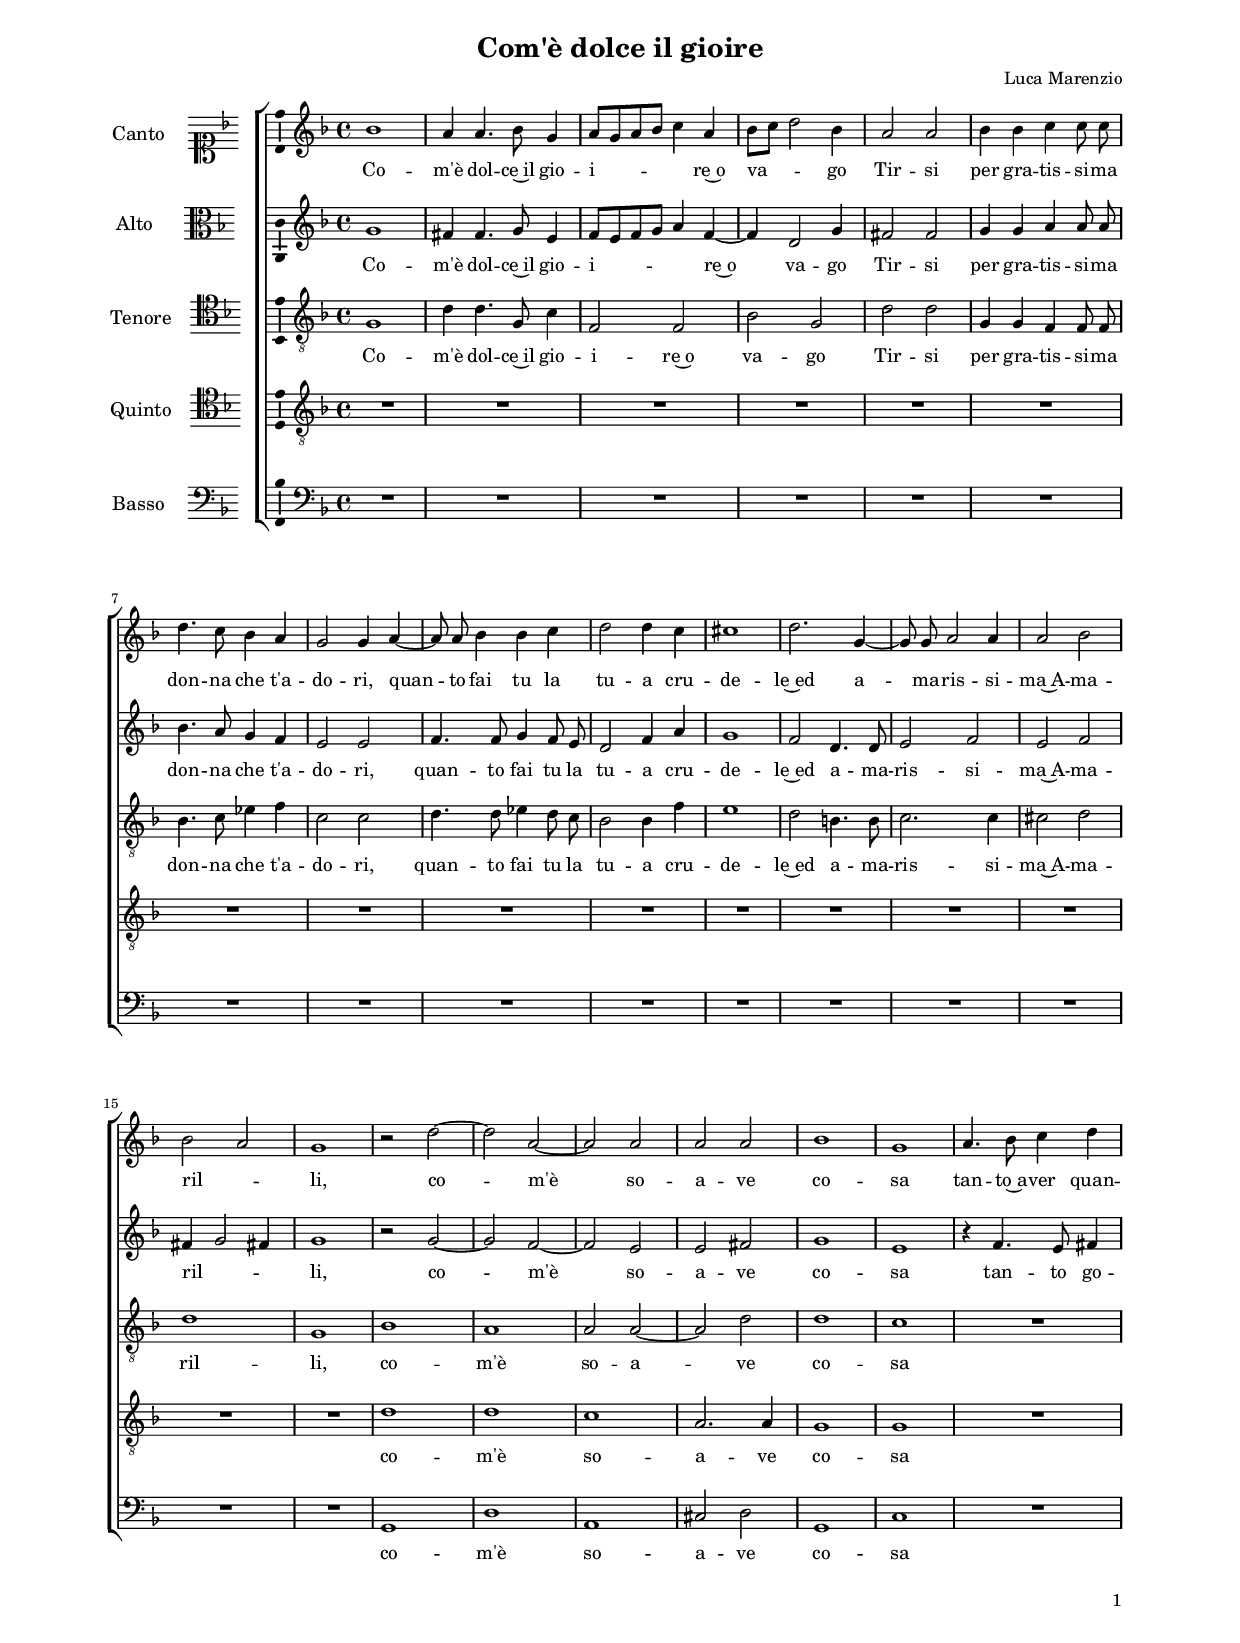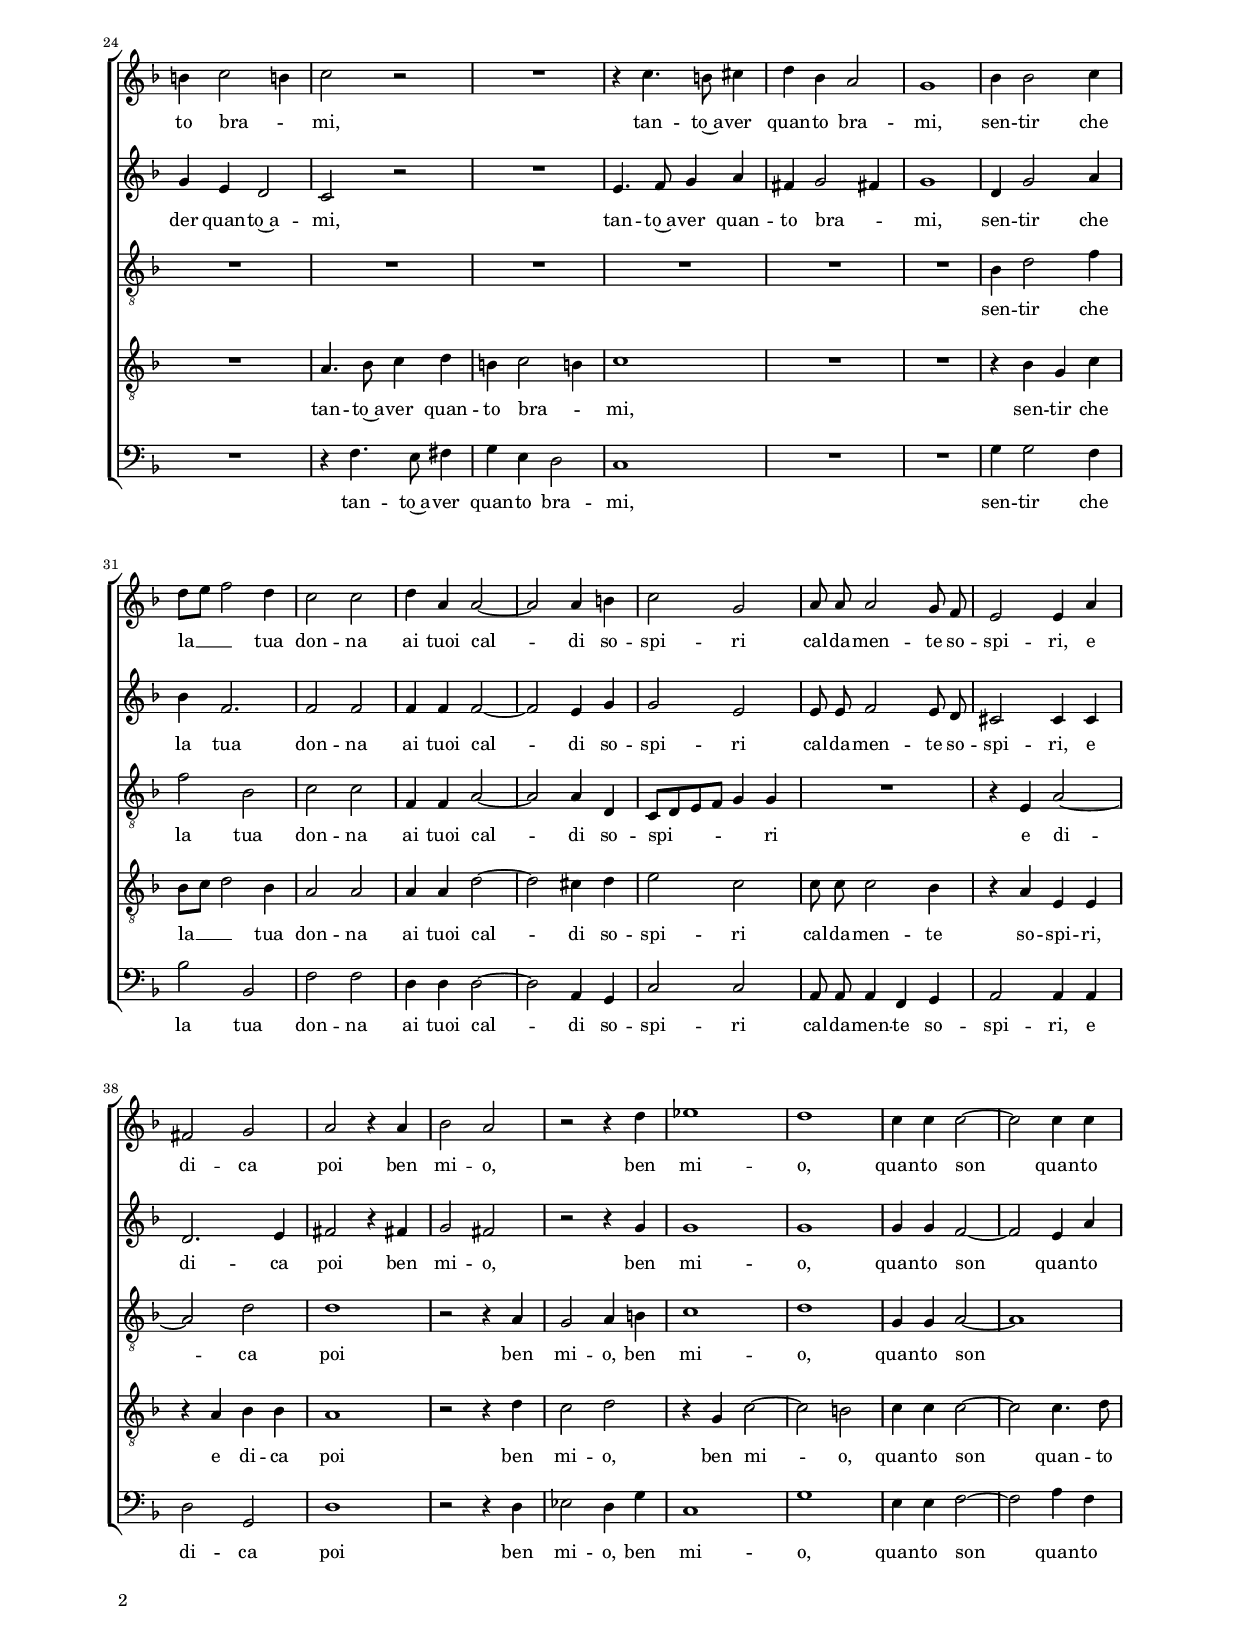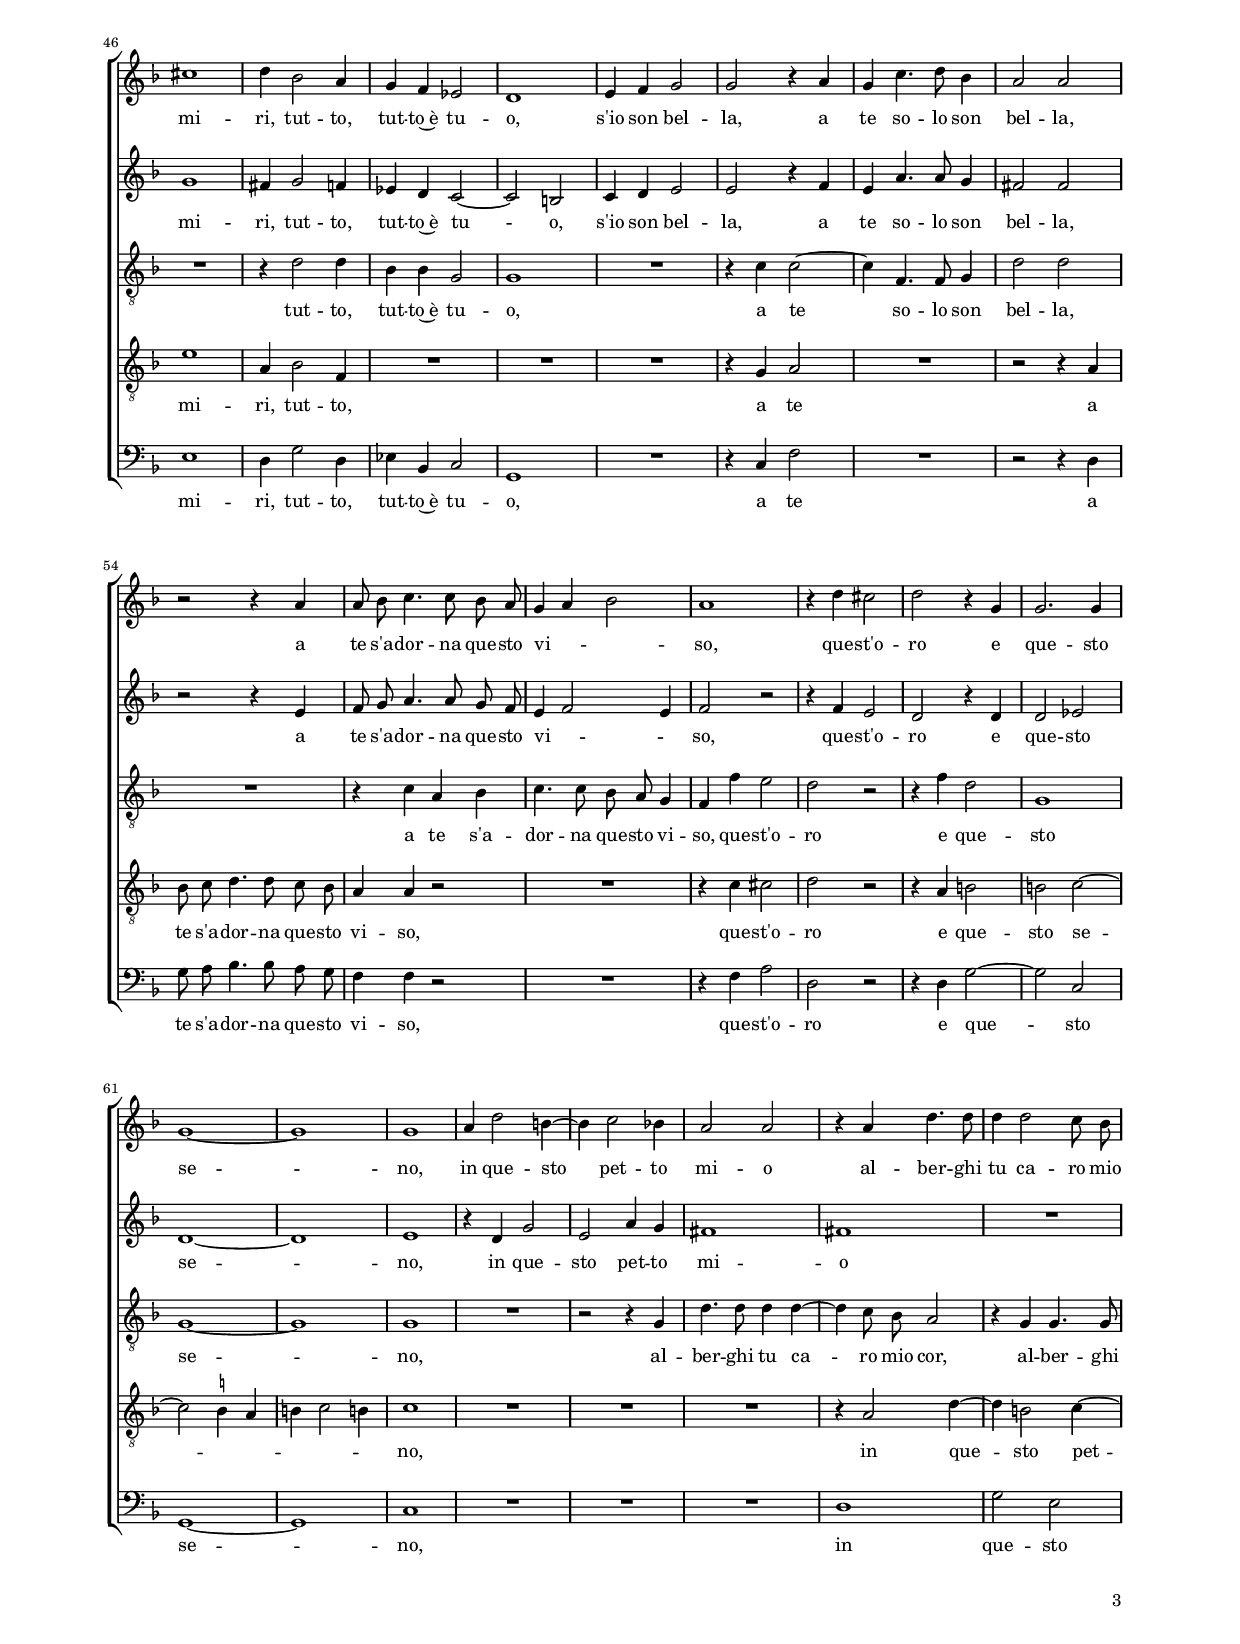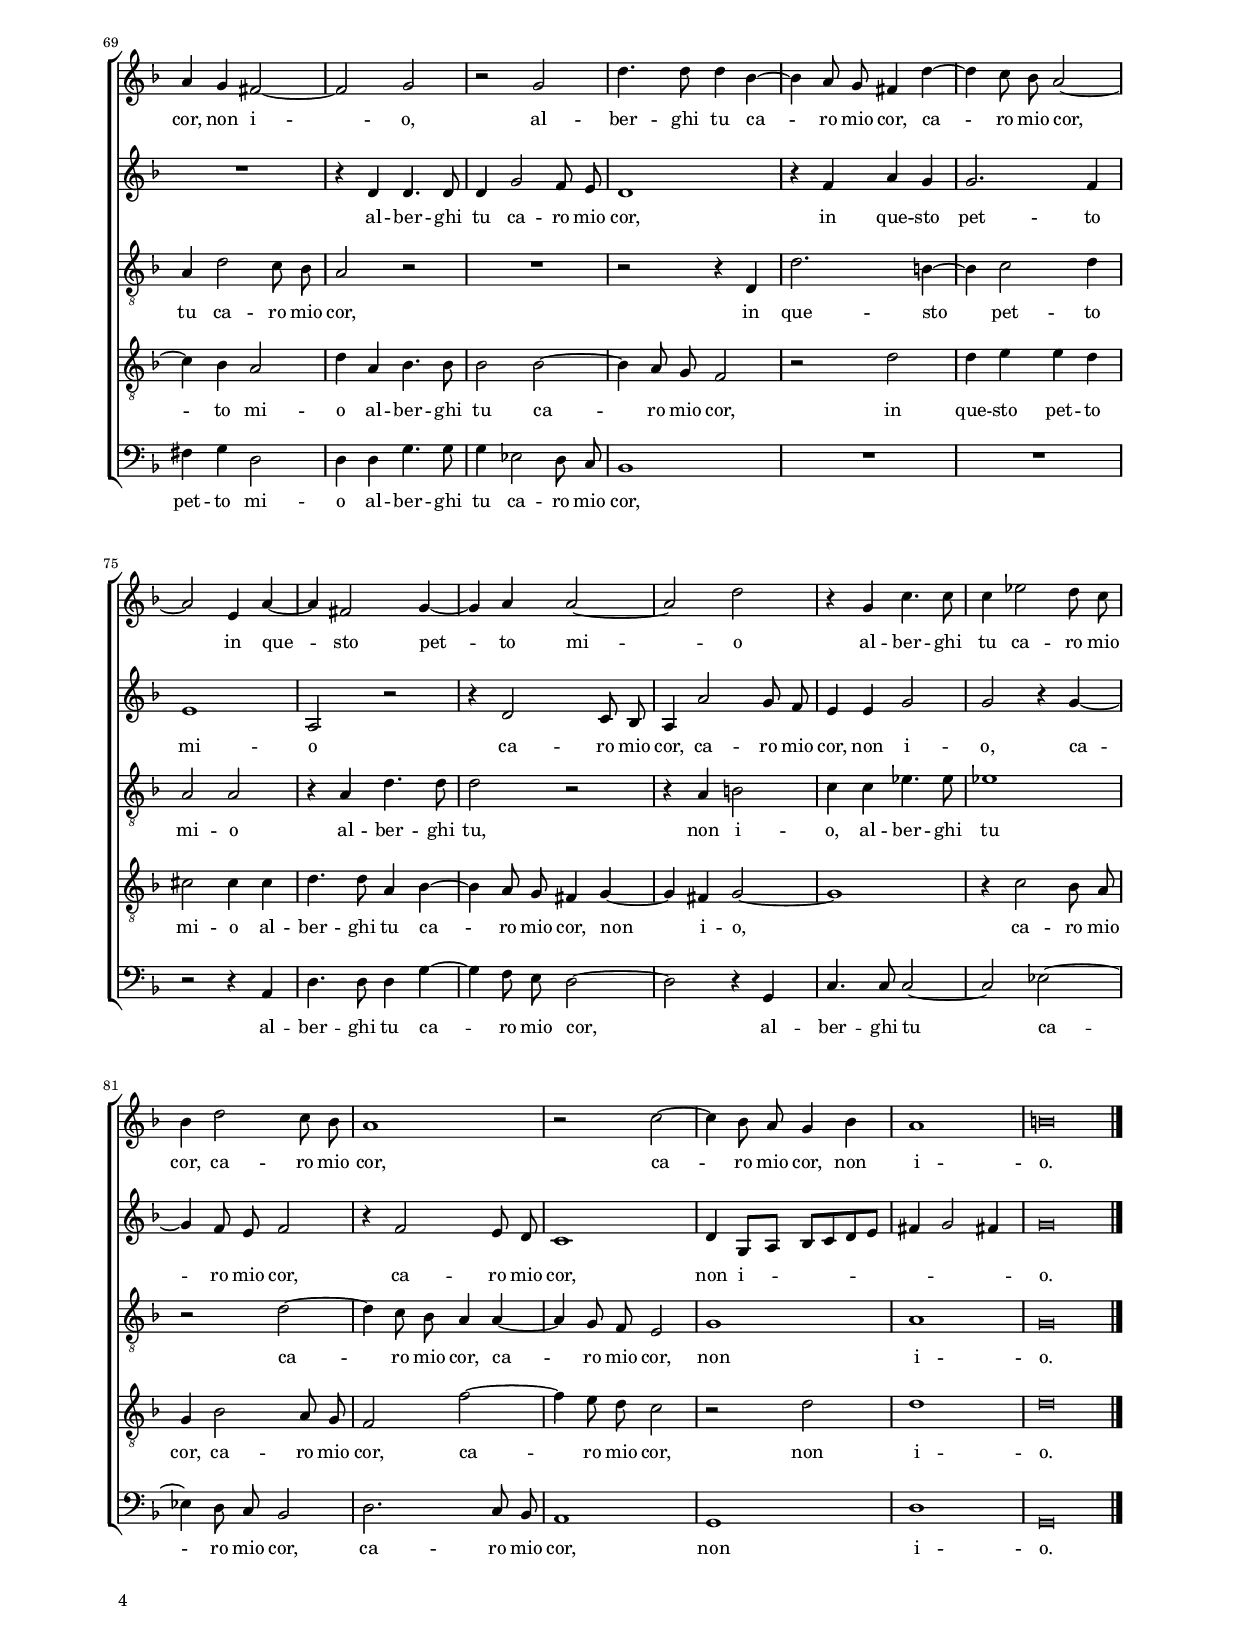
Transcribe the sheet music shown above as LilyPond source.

\header
{
  title="Com'è dolce il gioire"
  composer="Luca Marenzio"
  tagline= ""
}

\version "2.18.2"
\language deutsch
#(set-global-staff-size 15)
% #(set-default-paper-size "letter")
#(ly:set-option 'point-and-click #f)


\paper
	{
	top-margin = 1.8 \cm
	bottom-margin = 1.2 \cm
	left-margin = 2 \cm
	right-margin = 2 \cm
	ragged-bottom = ##f
	ragged-last-bottom = ##f
	print-page-number = ##f
	system-system-spacing = #'((basic-distance . 17) (minimum-distance . 14) (padding . 7) (strechability . 150))
    oddFooterMarkup=\markup   \fill-line { "" \fromproperty #'page:page-number-string }
    evenFooterMarkup=\markup  \fill-line { \fromproperty #'page:page-number-string "" }
    last-bottom-spacing = #'((basic-distance . 12) (minimum-distance . 7) (padding . 4))
%	systems-per-page = 3
%   page-count = 3
%	min-systems-per-page = 3
	markup-system-spacing #'basic-distance = #12
%	print-all-headers = ##t
%	print-first-page-number = ##t
%	first-page-number = 1
	}

	
global = {
    \set Staff.autoBeaming = ##f
	\key f \major
	\time 4/4 
    \set Score.tempoHideNote = ##t
    \tempo 4 = 110
    \skip 1*85 \set Score.measureLength = #(ly:make-moment 2/1) 
    \skip 1*2 \bar "|."
	}

	ficta = { \once \set suggestAccidentals = ##t }

	forget = #(define-music-function (parser location music) (ly:music?) #{
		\accidentalStyle forget
		$music
		\accidentalStyle default
		#})

	m = \melisma
	me = \melismaEnd
%	\mark \markup { \override #'(style . baroque) { \note  #"breve" #1 = \note #"breve." #1 } }

    

incipitcantus = \markup { \score {
	{
	\set Staff.instrumentName = \markup { \fontsize #1 "Canto" }
	\key f \major
	\clef soprano
	s4 \bar ""
	}
	\layout  {
	raggedright = ##t
	indent = 1.6 \cm
	line-width = 2.2\cm
	\context { \Staff \remove Time_signature_engraver }
	\override Staff.Clef.Y-extent = #'(0 . 0)
	}} \hspace #1 }

      
incipitaltus = \markup { \score {
	{
	\set Staff.instrumentName = \markup { \fontsize #1 "Alto" }
	\key f \major
	\clef alto
	s4 \bar ""
	}
	\layout  {
	raggedright = ##t
	indent = 1.6 \cm
	line-width = 2.2\cm
	\context { \Staff \remove Time_signature_engraver }
	\override Staff.Clef.Y-extent = #'(0 . 0)
	}} \hspace #1 }


incipittenor = \markup { \score {
	{
	\set Staff.instrumentName = \markup { \fontsize #1 "Tenore" }
	\key f \major
	\clef tenor
	s4 \bar ""
	}
	\layout  {
	raggedright = ##t
	indent = 1.6 \cm
	line-width = 2.2\cm
	\context { \Staff \remove Time_signature_engraver }
	\override Staff.Clef.Y-extent = #'(0 . 0)
	}} \hspace #1 }
      
      
incipitquintus = \markup { \score {
	{
	\set Staff.instrumentName = \markup { \fontsize #1 "Quinto" }
	\key f \major
	\clef tenor
	s4 \bar ""
	}
	\layout  {
	raggedright = ##t
	indent = 1.6 \cm
	line-width = 2.2\cm
	\context { \Staff \remove Time_signature_engraver }
	\override Staff.Clef.Y-extent = #'(0 . 0)
	}} \hspace #1 }
      
      
incipitbassus = \markup { \score {
	{
	\set Staff.instrumentName = \markup { \fontsize #1 "Basso" }
	\key f \major
	\clef bass
	s4 \bar ""
	}
	\layout  {
	raggedright = ##t
	indent = 1.6 \cm
	line-width = 2.2\cm
	\context { \Staff \remove Time_signature_engraver }
	\override Staff.Clef.Y-extent = #'(0 . 0)
	}} \hspace #1 }


cantus =  \relative c''
	{
	b1
	a4 a4. b8 g4
	a8[ g a b] c4 a
	b8[ c] d2 b4
%5
	a2 a |
	b4 b c c8 c
	d4. c8 b4 a
	g2 g4 a~
	a8 a b4 b c
%10
	d2 d4 c |
	cis1
	d2. g,4~
	g8 g a2 a4
	a2 b
%15
	b2 a |
	g1
	r2 d'~
	d2 a~
	a2 a
%20
	a2 a |
	b1
	g1
	a4. b8 c4 d
	h4 c2 h!4
%25
	c2 r |
	R1
	r4 c4. h8 cis4
	d4 b a2
	g1
%30
	b4 b2 c4 |
	d8[ e] f2 d4
	c2 c
	d4 a a2~
	a2 a4 h
%35
	c2 g |
	a8 a a2 g8 f
	e2 e4 a
	fis2 g
	a2 r4 a
%40
	b2 a |
	r2 r4 d
	es1
	d1
	c4 c c2~
%45
	c2 c4 c |
	cis1
	d4 b2 a4
	g4 f es2
	d1
%50
	e4 f g2 |
	g2 r4 a
	g4 c4. d8 b4
	a2 a
	r2 r4 a
%55
	a8 b c4. c8 b a |
	g4 a b2
	a1
	r4 d cis2
	d2 r4 g,
%60
	g2. g4 |
	g1~
	g1
	g1
	a4 d2 h4~
%65
	h4 c2 b4 |
	a2 a
	r4 a d4. d8
	d4 d2 c8 b
	a4 g fis2~
%70
	fis2 g |
	r2 g
	d'4. d8 d4 b~
	b4 a8 g fis4 d'~
	d4 c8 b a2~
%75
	a2 e4 a~ |
	a4 fis2 g4~
	g4 a a2~
	a2 d
	r4 g, c4. c8
%80
	c4 es2 d8 c |
	b4 d2 c8 b
	a1
	r2 c~
	c4 b8 a g4 b
%85
	a1 |
	h\breve |
	}


altus =  \relative c'
    {
	g'1
	fis4 fis4. g8 e4
	f8[ e f g] a4 f~
	f4 d2 g4
%5
	fis2 fis |
	g4 g a a8 a
	b4. a8 g4 f
	e2 e
	f4. f8 g4 f8 e
%10
	d2 f4 a | 
	g1
	f2 d4. d8
	e2 f
	e2 f
%15
	fis4 g2 fis!4 |
	g1
	r2 g~
	g2 f~
	f2 e
%20
	e2 fis |
	g1
	e1
	r4 f4. e8 fis4
	g4 e d2
%25
	c2 r |
	R1
	e4. f8 g4 a
	fis4 g2 fis!4
	g1
%30
	d4 g2 a4 |
	b4 f2.
	f2 f
	f4 f f2~
	f2 e4 g
%35
	g2 e |
	e8 e f2 e8 d
	cis2 cis4 cis
	d2. e4
	fis2 r4 fis!
%40
	g2 fis |
	r2 r4 g
	g1
	g1
	g4 g f2~
%45
	f2 e4 a |
	g1
	fis4 g2 f4
	es4 d c2~
	c2 h
%50
	c4 d e2 |
	e2 r4 f
	e4 a4. a8 g4
	fis2 fis
	r2 r4 e
%55
	f8 g a4. a8 g f |
	e4 f2 e4
	f2 r
	r4 f e2
	d2 r4 d
%60
	d2 es |
	d1~
	d1
	e1
	r4 d g2
%65
	e2 a4 g |
	fis1
	fis1
	R1
	R1
%70
	r4 d d4. d8 |
	d4 g2 f8 e
	d1
	r4 f a g
	g2. f4
%75
	e1 |
	a,2 r
	r4 d2 c8 b
	a4 a'2 g8 f
	e4 e g2
%80
	g2 r4 g~ |
	g4 f8 e f2
	r4 f2 e8 d
	c1
	d4 g,8[ a] b[ c d e]
%85
	fis4 g2 fis!4 |
	g\breve |
	}


tenor =  \relative c'
	{
	g1
	d'4 d4. g,8 c4
	f,2 f
	b2 g
%5
	d'2 d |
	g,4 g f f8 f
	b4. c8 es4 f
	c2 c
	d4. d8 es4 d8 c
%10
	b2 b4 f' |
	e1
	d2 h4. h8
	c2. c4
	cis2 d
%15
	d1 |
	g,1
	b1
	a1
	a2 a~
%20
	a2 d |
	d1
	c1
	R1
	R1
%25
	R1 |
	R1
	R1
	R1
	R1
%30
	b4 d2 f4 |
	f2 b,
	c2 c
	f,4 f a2~
	a2 a4 d,
%35
	c8[ d e f] g4 g |
	R1
	r4 e a2~
	a2 d
	d1
%40
	r2 r4 a |
	g2 a4 h
	c1
	d1
	g,4 g a2~
%45
	a1 |
	R1
	r4 d2 d4
	b4 b g2
	g1
%50
	R1 |
	r4 c c2~
	c4 f,4. f8 g4
	d'2 d
	R1
%55
	r4 c a b |
	c4. c8 b a g4
	f4 f' e2
	d2 r
	r4 f d2
%60
	g,1 |
	g1~
	g1
	g1
	R1
%65
	r2 r4 g4 |
	d'4. d8 d4 d~
	d4 c8 b a2
	r4 g g4. g8
	a4 d2 c8 b
%70
	a2 r |
	R1
	r2 r4 d,
	d'2. h4~
	h4 c2 d4
%75
	a2 a |
	r4 a d4. d8
	d2 r
	r4 a h2
	c4 c es4. es8
%80
	es1 |
	r2 d~
	d4 c8 b a4 a~
	a4 g8 f e2
	g1
%85
	a1 |
	g\breve |
	}


quintus  =  \relative c'
	{
	R1
	R1
	R1
	R1
%5
	R1 |
	R1
	R1
	R1
	R1
%10
	R1 |
	R1
	R1
	R1
	R1
%15
	R1 |
	R1
	d1
	d1
	c1
%20
	a2. a4 |
	g1
	g1
	R1
	R1
%25
	a4. b8 c4 d |
	h4 c2 h!4
	c1
	R1
	R1
%30
	r4 b g c |
	b8[ c] d2 b4
	a2 a
	a4 a d2~
	d2 cis4 d
%35
	e2 c |
	c8 c c2 b4 |
	r4 a e e
	r4 a b b
	a1
%40
	r2 r4 d |
	c2 d
	r4 g, c2~
	c2 h
	c4 c c2~
%45
	c2 c4. d8 |
	e1
	a,4 b2 f4
	R1
	R1
%50
	R1 |
	r4 g a2
	R1
	r2 r4 a
	b8 c d4. d8 c b
%55
	a4 a r2 |
	R1
	r4 c cis2
	d2 r
	r4 a h2
%60
	h2 c~ |
	c2 \ficta h4 a
	h4 c2 h!4
	c1
	R1
%65
	R1 |
	R1
	r4 a2 d4~
	d4 h2 c4~
	c4 b a2
%70
	d4 a b4. b8 |
	b2 b~
	b4 a8 g f2
	r2 d'
	d4 e e d
%75
	cis2 cis4 cis |
	d4. d8 a4 b~
	b4 a8 g fis4 g~
	g4 fis g2~
	g1
%80
	r4 c2 b8 a |
	g4 b2 a8 g
	f2 f'~
	f4 e8 d c2
	r2 d
%85
	d1 |
	d\breve |
	}


bassus  =  \relative c
	{
	R1
	R1
	R1
	R1
%5
	R1 |
	R1
	R1
	R1
	R1
%10
	R1 |
	R1
	R1
	R1
	R1
%15
	R1 |
	R1
	g1
	d'1
	a1
%20
    cis2 d |	
	g,1
	c1
	R1
	R1
%25
	r4 f4. e8 fis4 |
	g4 e d2
	c1
	R1
	R1
%30
	g'4 g2 f4 |
	b2 b,
	f'2 f
	d4 d d2~
	d2 a4 g
%35
	c2 c |
	a8 a a4 f g
	a2 a4 a
	d2 g,
	d'1
%40
	r2 r4 d |
	es2 d4 g
	c,1
	g'1
	e4 e f2~
%45
	f2 a4 f |
	e1
	d4 g2 d4
	es4 b c2
	g1
%50
	R1 |
	r4 c f2
	R1
	r2 r4 d
	g8 a b4. b8 a g
%55
	f4 f r2 |
	R1
	r4 f a2
	d,2 r
	r4 d g2~
%60
	g2 c, |
	g1~
	g1
	c1
	R1
%65
	R1 |
	R1
	d1
	g2 e
	fis4 g d2
%70
	d4 d g4. g8 |
	g4 es2 d8 c
	b1
	R1
	R1
%75
	r2 r4 a |
	d4. d8 d4 g~
	g4 f8 e d2~
	d2 r4 g,
	c4. c8 c2~
%80
	c2 es~ |
	es4 d8 c b2
	d2. c8 b
	a1
	g1
%85
	d'1 |
	g,\breve |
	}


lyricscantus = \lyricmode {
	Co -- m'è dol -- ce~il gio -- i -- _ re~o va -- _ go Tir -- si
    per gra -- tis -- si -- ma don -- na che t'a -- do -- ri,
    quan -- to fai tu la tu -- a
    cru -- de -- le~ed a -- ma -- ris -- si -- ma~A -- ma -- ril -- _ li,
    co -- m'è so -- a -- ve co -- sa 
    tan -- to~a -- ver quan -- to bra -- _ mi,
    tan -- to~a -- ver quan -- to bra -- mi,
    sen -- tir che la __ _ tua don -- na
    ai tuoi cal -- di so -- spi -- ri
    cal -- da -- men -- te so -- spi -- ri,
    e di -- ca poi ben mi -- o,
    ben mi -- o,
    quan -- to son quan -- to mi -- ri,
    tut -- to, tut -- to~è tu -- o,
    s'io son bel -- la,
    a te so -- lo son bel -- la,
    a te s'a -- dor -- na que -- sto vi -- _ _ so, que -- st'o -- ro e que -- sto se -- no,
    in que -- sto pet -- to mi -- o
    al -- ber -- ghi tu ca -- ro mio cor, non i -- o,
    al -- ber -- ghi tu ca -- ro mio cor,
    ca -- ro mio cor,
    in que -- sto pet -- to mi -- o
    al -- ber -- ghi tu ca -- ro mio cor,
    ca -- ro mio cor,
    ca -- ro mio cor, non i -- o.
	}


lyricsaltus = \lyricmode {
	Co -- m'è dol -- ce~il gio -- i -- _ re~o va -- go Tir -- si
    per gra -- tis -- si -- ma don -- na che t'a -- do -- ri,
    quan -- to fai tu la tu -- a cru -- de -- le~ed a -- ma -- ris -- si -- ma~A -- ma -- ril -- _ _ li,
    co -- m'è so -- a -- ve co -- sa
    tan -- to go -- der quan -- to~a -- mi,
    tan -- to~a -- ver quan -- to bra -- _ mi,
    sen -- tir che la tua don -- na
    ai tuoi cal -- di so -- spi -- ri
    cal -- da -- men -- te so -- spi -- ri,
    e di -- ca poi ben mi -- o,
    ben mi -- o,
    quan -- to son quan -- to mi -- ri,
    tut -- to, tut -- to~è tu -- o,
    s'io son bel -- la,
    a te so -- lo son bel -- la,
    a te s'a -- dor -- na que -- sto vi -- _ _ so, que -- st'o -- ro e que -- sto se -- no,
    in que -- sto pet -- to mi -- o
    al -- ber -- ghi tu ca -- ro mio cor,
    in que -- sto pet -- to mi -- o
    ca -- ro mio cor,
    ca -- ro mio cor, non i -- o,
    ca -- ro mio cor,
    ca -- ro mio cor,
    non i -- _ _ _ _ o.
	}


lyricstenor = \lyricmode {
	Co -- m'è dol -- ce~il gio -- i -- re~o va -- go Tir -- si
    per gra -- tis -- si -- ma don -- na che t'a -- do -- ri,
    quan -- to fai tu la tu -- a cru -- de -- le~ed a -- ma -- ris -- si -- ma~A -- ma -- ril -- li,
    co -- m'è so -- a -- ve co -- sa 
    sen -- tir che la tua don -- na
    ai tuoi cal -- di so -- spi -- _ ri
    e di -- ca poi ben mi -- o,
    ben mi -- o,
    quan -- to son
    tut -- to, tut -- to~è tu -- o,
    a te so -- lo son bel -- la,
    a te s'a -- dor -- na que -- sto vi -- so, que -- st'o -- ro e que -- sto se -- no,
    al -- ber -- ghi tu ca -- ro mio cor,
    al -- ber -- ghi tu ca -- ro mio cor,
    in que -- sto pet -- to mi -- o
    al -- ber -- ghi tu, non i -- o,
    al -- ber -- ghi tu ca -- ro mio cor,
    ca -- ro mio cor, non i -- o.
	}


lyricsquintus = \lyricmode {
	co -- m'è so -- a -- ve co -- sa 
    tan -- to~a -- ver quan -- to bra -- _ mi,
    sen -- tir che la __ _ tua don -- na
    ai tuoi cal -- di so -- spi -- ri
    cal -- da -- men -- te so -- spi -- ri,
    e di -- ca poi ben mi -- o,
    ben mi -- o,
    quan -- to son quan -- to mi -- ri,
    tut -- to,
    a te
    a te s'a -- dor -- na que -- sto vi -- so, que -- st'o -- ro e que -- sto se -- _ _ _ _ _ no,
    in que -- sto pet -- to mi -- o
    al -- ber -- ghi tu ca -- ro mio cor,
    in que -- sto pet -- to mi -- o
    al -- ber -- ghi tu ca -- ro mio cor, non i -- o,
    ca -- ro mio cor,
    ca -- ro mio cor,
    ca -- ro mio cor, non i -- o.
	}


lyricsbassus = \lyricmode {
	co -- m'è so -- a -- ve co -- sa 
    tan -- to~a -- ver quan -- to bra -- mi,
    sen -- tir che la tua don -- na
    ai tuoi cal -- di so -- spi -- ri
    cal -- da -- men -- te so -- spi -- ri,
    e di -- ca poi ben mi -- o,
    ben mi -- o,
    quan -- to son quan -- to mi -- ri,
    tut -- to, tut -- to~è tu -- o,
    a te
    a te s'a -- dor -- na que -- sto vi -- so, que -- st'o -- ro e que -- sto se -- no,
    in que -- sto pet -- to mi -- o
    al -- ber -- ghi tu ca -- ro mio cor,
    al -- ber -- ghi tu ca -- ro mio cor,
    al -- ber -- ghi tu ca -- ro mio cor,
    ca -- ro mio cor, non i -- o.
	}


\score
{  
    % \transpose {
	\new ChoirStaff \with { \override StaffGrouper.staff-staff-spacing.basic-distance = #12 }
	<<

	\new Staff << \global
	\new Voice="v1" {
		\set Staff.instrumentName=\incipitcantus
%		\set Staff.instrumentName= "S"
		\set Staff.midiInstrument = "reed organ"
		\clef violin
		\cantus }
	\new Lyrics \lyricsto "v1" {\lyricscantus }
	>>


	\new Staff << \global
	\new Voice="v2" {
		\set Staff.instrumentName=\incipitaltus
%		\set Staff.instrumentName= "A"
		\set Staff.midiInstrument = "reed organ"
                \clef violin % "G_8"
		\altus}
	\new Lyrics \lyricsto "v2" {\lyricsaltus }
	>>


	\new Staff << \global
	\new Voice="v3" {
		\set Staff.instrumentName=\incipittenor
%		\set Staff.instrumentName= "T"
		\set Staff.midiInstrument = "reed organ"
		\clef "G_8"
		\tenor }
	\new Lyrics \lyricsto "v3" {\lyricstenor }
	>>


	\new Staff << \global
	\new Voice="v5" {
		\set Staff.instrumentName=\incipitquintus
%		\set Staff.instrumentName= "Q"
		\set Staff.midiInstrument = "reed organ"
		\clef "G_8"
		\quintus}
	\new Lyrics \lyricsto "v5" {\lyricsquintus }
	>>


	\new Staff << \global
	\new Voice="v4" {
		\set Staff.instrumentName=\incipitbassus
%		\set Staff.instrumentName= "B"
		\set Staff.midiInstrument = "reed organ"
		\clef bass 
		\bassus }
	\new Lyrics \lyricsto "v4" {\lyricsbassus}
	>>

	>>
	% } % transpose

	\layout
	{
	indent = 2.5\cm
	\context { \Lyrics \override VerticalAxisGroup.nonstaff-relatedstaff-spacing.padding = #1.4 }
%	\context { \Lyrics \override LyricText.font-size = #1 }
	\context { \Staff \override TimeSignature.break-visibility = #end-of-line-invisible }
	\context { \Staff \consists "Ambitus_engraver" }
%   \context { \Staff \consists "Custos_engraver" }
%   \context { \Staff \override Custos.style = #'mensural }
%	\context { \Voice \override Slur.transparent = ##t }
	\context { \Score \override BarNumber.padding = #2 }
	\context { \Voice \override NoteHead.style = #'baroque }
	}

\midi
	{
    	
	}

}


% EOF
